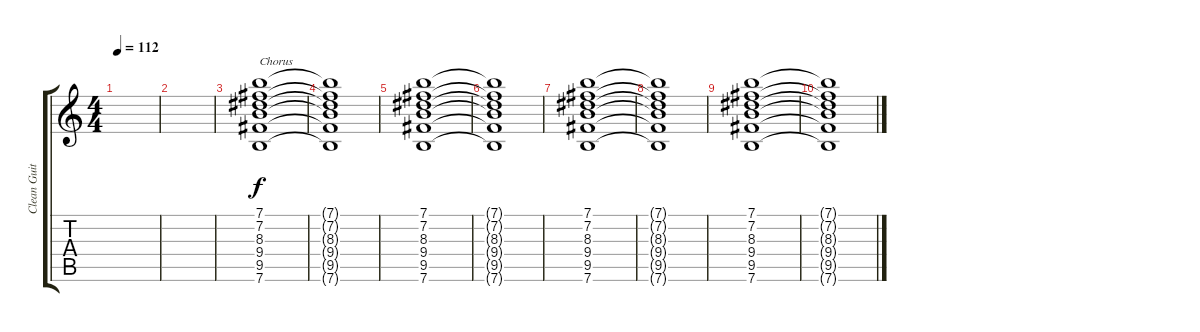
\track ("Clean Guitar" "Clean Guit") {instrument electricguitarclean}
\staff {score tabs}
\tuning (E4 B3 G3 D3 A2 E2) {hide}
\ts (4 4)
\tempo 112
\clef g2
\ks c
|
|
(7.1 7.2 8.3 9.4 9.5 7.6).1{txt "Chorus"} |
(7.1{t} 7.2{t} 8.3{t} 9.4{t} 9.5{t} 7.6{t}).1 |
(7.1 7.2 8.3 9.4 9.5 7.6).1 |
(7.1{t} 7.2{t} 8.3{t} 9.4{t} 9.5{t} 7.6{t}).1 |
(7.1 7.2 8.3 9.4 9.5 7.6).1 |
(7.1{t} 7.2{t} 8.3{t} 9.4{t} 9.5{t} 7.6{t}).1 |
(7.1 7.2 8.3 9.4 9.5 7.6).1 |
(7.1{t} 7.2{t} 8.3{t} 9.4{t} 9.5{t} 7.6{t}).1
